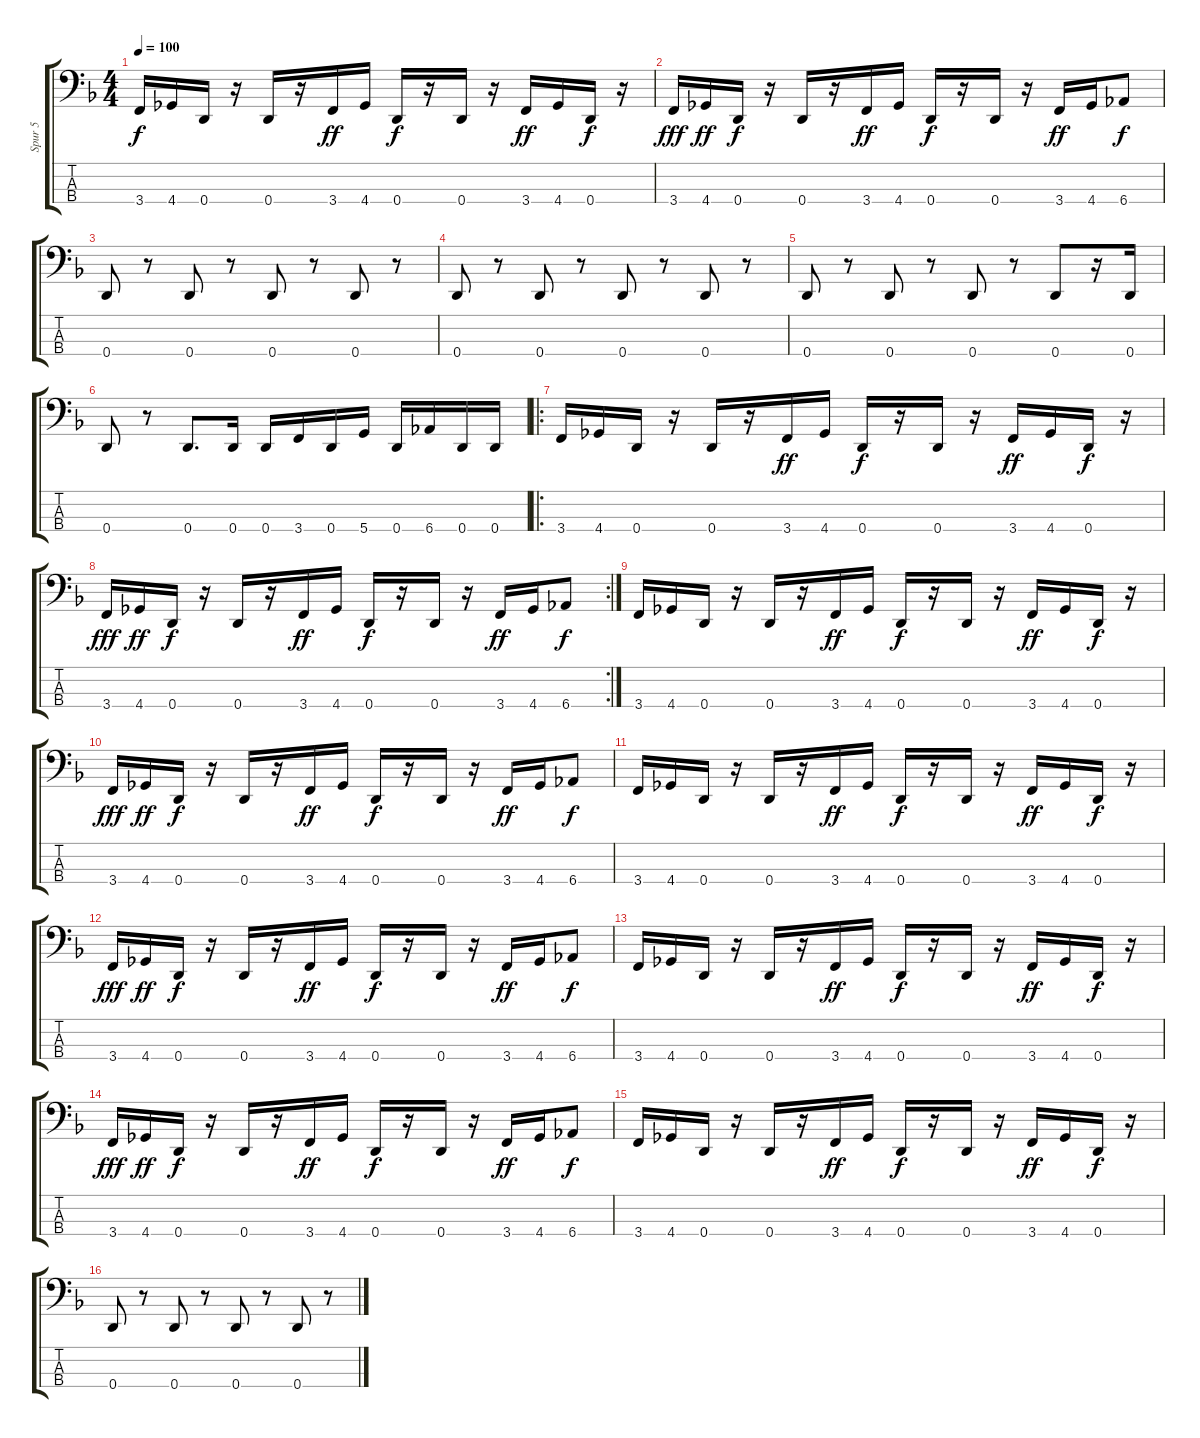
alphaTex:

\track ("Spur 5" "Spur 5") {instrument electricbassfinger}
\staff {score tabs}
\tuning (G2 D2 A1 D1) {hide}
\ts (4 4)
\tempo 100
\clef f4
\ks dminor
3.4.16{dy f} 4.4.16 0.4.16 r.16 0.4.16 r.16 3.4.16{dy ff} 4.4.16 0.4.16{dy f} r.16 0.4.16 r.16 3.4.16{dy ff} 4.4.16 0.4.16{dy f} r.16 |
3.4.16{dy fff} 4.4.16{dy ff} 0.4.16{dy f} r.16 0.4.16 r.16 3.4.16{dy ff} 4.4.16 0.4.16{dy f} r.16 0.4.16 r.16 3.4.16{dy ff} 4.4.16 6.4.8{dy f} |
0.4.8 r.8 0.4.8 r.8 0.4.8 r.8 0.4.8 r.8 |
0.4.8 r.8 0.4.8 r.8 0.4.8 r.8 0.4.8 r.8 |
0.4.8 r.8 0.4.8 r.8 0.4.8 r.8 0.4.8 r.16 0.4.16 |
0.4.8 r.8 0.4.8{d} 0.4.16 0.4.16 3.4.16 0.4.16 5.4.16 0.4.16 6.4.16 0.4.16 0.4.16 |
\ro
3.4.16 4.4.16 0.4.16 r.16 0.4.16 r.16 3.4.16{dy ff} 4.4.16 0.4.16{dy f} r.16 0.4.16 r.16 3.4.16{dy ff} 4.4.16 0.4.16{dy f} r.16 |
\rc 2
3.4.16{dy fff} 4.4.16{dy ff} 0.4.16{dy f} r.16 0.4.16 r.16 3.4.16{dy ff} 4.4.16 0.4.16{dy f} r.16 0.4.16 r.16 3.4.16{dy ff} 4.4.16 6.4.8{dy f} |
3.4.16 4.4.16 0.4.16 r.16 0.4.16 r.16 3.4.16{dy ff} 4.4.16 0.4.16{dy f} r.16 0.4.16 r.16 3.4.16{dy ff} 4.4.16 0.4.16{dy f} r.16 |
3.4.16{dy fff} 4.4.16{dy ff} 0.4.16{dy f} r.16 0.4.16 r.16 3.4.16{dy ff} 4.4.16 0.4.16{dy f} r.16 0.4.16 r.16 3.4.16{dy ff} 4.4.16 6.4.8{dy f} |
3.4.16 4.4.16 0.4.16 r.16 0.4.16 r.16 3.4.16{dy ff} 4.4.16 0.4.16{dy f} r.16 0.4.16 r.16 3.4.16{dy ff} 4.4.16 0.4.16{dy f} r.16 |
3.4.16{dy fff} 4.4.16{dy ff} 0.4.16{dy f} r.16 0.4.16 r.16 3.4.16{dy ff} 4.4.16 0.4.16{dy f} r.16 0.4.16 r.16 3.4.16{dy ff} 4.4.16 6.4.8{dy f} |
3.4.16 4.4.16 0.4.16 r.16 0.4.16 r.16 3.4.16{dy ff} 4.4.16 0.4.16{dy f} r.16 0.4.16 r.16 3.4.16{dy ff} 4.4.16 0.4.16{dy f} r.16 |
3.4.16{dy fff} 4.4.16{dy ff} 0.4.16{dy f} r.16 0.4.16 r.16 3.4.16{dy ff} 4.4.16 0.4.16{dy f} r.16 0.4.16 r.16 3.4.16{dy ff} 4.4.16 6.4.8{dy f} |
3.4.16 4.4.16 0.4.16 r.16 0.4.16 r.16 3.4.16{dy ff} 4.4.16 0.4.16{dy f} r.16 0.4.16 r.16 3.4.16{dy ff} 4.4.16 0.4.16{dy f} r.16 |
0.4.8 r.8 0.4.8 r.8 0.4.8 r.8 0.4.8 r.8
